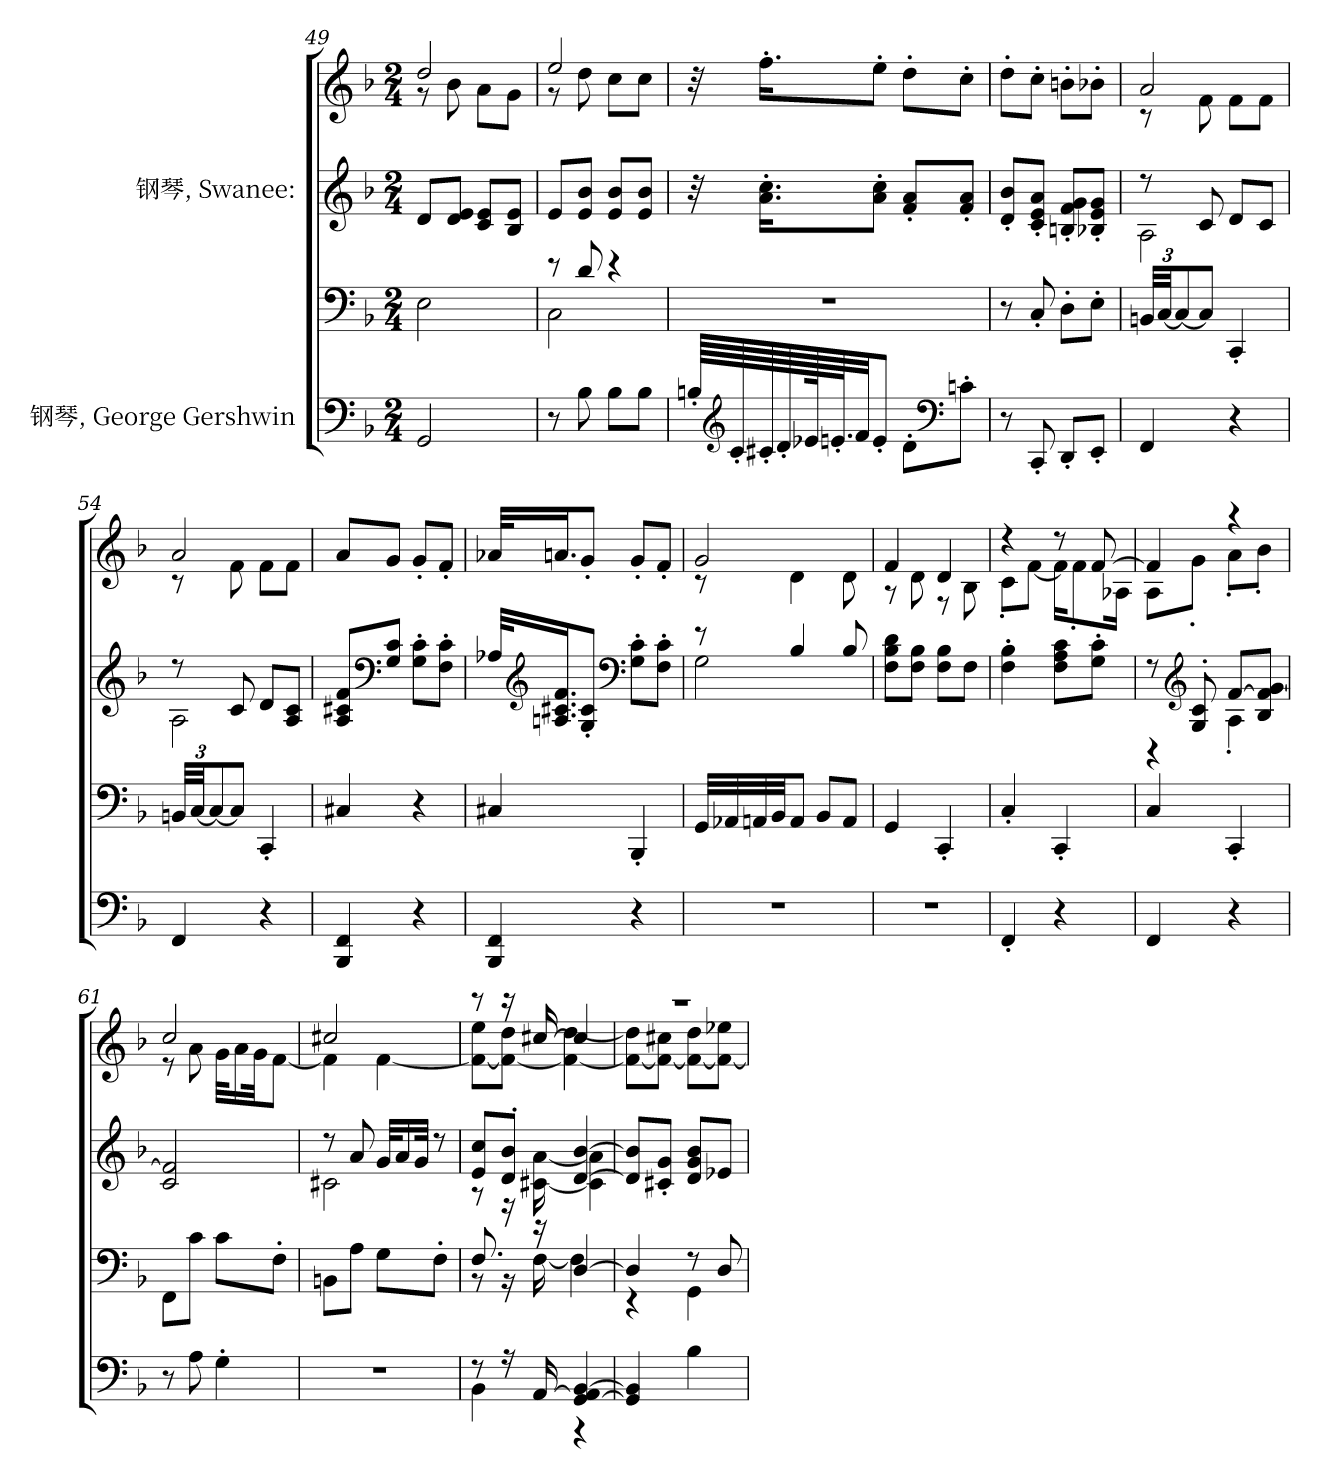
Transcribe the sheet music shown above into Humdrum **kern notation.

**kern	**kern	**kern	**kern
*part2	*part2	*part1	*part1
*staff4	*staff3	*staff2	*staff1
*I"钢琴, George Gershwin	*	*I"钢琴, Swanee:	*
*clefF4	*clefF4	*clefG2	*clefG2
*k[b-]	*k[b-]	*k[b-]	*k[b-]
*M2/4	*M2/4	*M2/4	*M2/4
=49	=49	=49	=49
*	*	*	*^
2GG/	2E\	8d/L	2dd/	8r
.	.	8d/ 8e/J	.	8b-\
.	.	8c/ 8e/L	.	8a\L
.	.	8B-/ 8e/J	.	8g\J
=50	=50	=50	=50	=50
*	*^	*	*	*
8r	8r	2C\	8e/L	2ee/	8r
8B-\	8d/	.	8e/ 8b-/J	.	8dd\
8B-\L	4r	.	8e/ 8b-/L	.	8cc\L
8B-\J	.	.	8e/ 8b-/J	.	8cc\J
*	*v	*v	*	*v	*v
!!LO:PB:g=z
=51	=51	=51	=51
64Bn'/LLLL	2r	32r	32r
*clefG2	*	*	*
64c'/	.	.	.
64c#X'/	.	16.a\' 16.cc\'KL	16.ff'\KL
64d'/	.	.	.
128e-X/K	.	.	.
64.en'/J	.	.	.
32f/JJ	.	.	.
8e'/J	.	8a\' 8cc\'J	8ee'\J
8d'\L	.	8f/' 8a/'L	8dd'\L
*clefF4	*	*	*
8cn'\J	.	8f/' 8a/'J	8cc'\J
=52	=52	=52	=52
8r	8r	8d/' 8b-/'L	8dd'\L
8CC'/	8C'/	8c/' 8e/' 8a/'J	8cc'\J
8DD'/L	8D'\L	8Bn/' 8f/' 8g/'L	8bn'\L
8EE'/J	8E'\J	8B-X/' 8e/' 8g/'J	8b-X'\J
=53	=53	=53	=53
*	*Xbrackettup	*	*
*	*	*^	*^
4FF/	48BBn/LLL	8r	2A\	2a/	8r
.	[48C/JJ	.	.	.	.
.	12C/_	.	.	.	.
.	8C/J]	8c/	.	.	8f\
4r	4CC'/	8d/L	.	.	8f\L
.	.	8c/J	.	.	8f\J
=54	=54	=54	=54	=54	=54
4FF/	48BBn/LLL	8r	2A\	2a/	8r
.	[48C/JJ	.	.	.	.
.	12C/_	.	.	.	.
.	8C/J]	8c/	.	.	8f\
4r	4CC'/	8d/L	.	.	8f\L
.	.	8A/ 8c/J	.	.	8f\J
*	*	*v	*v	*	*
*	*	*	*v	*v
!!LO:LB:g=z
=55	=55	=55	=55
4BBB-/ 4FF/	4C#X/	8A/ 8c#X/ 8f/L	8a/L
*	*	*clefF4	*
.	.	8G/ 8c#/J	8g/J
4r	4r	8G\' 8c#\'L	8g'/L
.	.	8F\' 8c#\'J	8f'/J
=56	=56	=56	=56
4BBB-/ 4FF/	4C#X/	32A-X/KLL	32a-X/KLL
*	*	*clefG2	*
.	.	16.An/ 16.c#X/ 16.f/J	16.an/J
.	.	8G/' 8c#/'J	8g'/J
*	*	*clefF4	*
4r	4BBB-'/	8G\' 8c#\'L	8g'/L
.	.	8F\' 8c#\'J	8f'/J
=57	=57	=57	=57
*	*	*^	*^
2r	32GG/LLL	8r	2G\	2g/	8r
.	32AA-X/	.	.	.	.
.	32AAn/	.	.	.	.
.	32BB-/JJ	.	.	.	.
.	8AA/J	4B-/	.	.	4d\
.	8BB-/L	.	.	.	.
.	8AA/J	8B-/	.	.	8d\
*	*	*v	*v	*	*
=58	=58	=58	=58	=58
2r	4GG/	8F\ 8B-\ 8d\L	4f/	8r
.	.	8F\ 8B-\J	.	8d\
.	4CC'/	8F\ 8B-\L	4d/	8r
.	.	8F\J	.	8B-\
!!LO:LB:g=z	!!
=59	=59	=59	=59	=59
4FF'/	4C'/	4F\' 4B-\'	4r	8c'\L
.	.	.	.	[8f\J
4r	4CC'/	8F\ 8A\ 8c\L	8r	16f\KL]
.	.	.	.	8f'\
.	.	8G\' 8c\'J	[8f/	.
.	.	.	.	16A-X\Jk
=60	=60	=60	=60	=60
*	*	*^	*	*
4FF/	4C/	8r	4r	4f/]	8A\L
*	*	*clefG2	*	*	*
.	.	8G/' 8c/'	.	.	8g'\J
4r	4CC'/	[8f/L	4A'\	4r	8a'\L
.	.	8B-/ 8f/_ 8g/J	.	.	8b-'\J
*	*	*v	*v	*	*
=61	=61	=61	=61	=61
8r	8FF\L	2c/ 2f/]	2cc/	8r
8A\	8c\J	.	.	8a\
4G'\	8c\L	.	.	32g\KLL
.	.	.	.	16a\
.	.	.	.	32g\JK
.	8F'\J	.	.	[8f\J
=62	=62	=62	=62	=62
*	*	*^	*	*
2r	8BBn\L	8r	2c#X\	2cc#X/	4f\]
.	8A\J	8a/	.	.	.
.	8G\L	32g/KLL	.	.	[4f\
.	.	16a/	.	.	.
.	.	32g/JJk	.	.	.
.	8F'\J	8r	.	.	.
=63	=63	=63	=63	=63	=63
*^	*^	*	*	*	*
8r	4BB-\	8.F/	8r	8e/ 8cc/L	8r	8r	8f\_ 8ee\L
16r	.	.	16r	8d/' 8b-/'J	16r	16r	8f\_ 8dd\J
[16AA/	.	16r	[16F\	.	[16c#X\ [16a\	[16cc#X/	.
[4GG/ 4AA/] [4BB-/	4r	[4D/	4F\]	[4d/ [4b-/	4c#\] 4a\]	4cc#/]	4f\_ [4dd\
*v	*v	*	*	*v	*v	*	*
!!LO:PB:g=z	!!
=64	=64	=64	=64	=64	=64
4GG/] 4BB-/]	4D/]	4r	8d/] 8b-/]L	2r	8f\_ 8dd\]L
.	.	.	8c#X/' 8g/'J	.	8f\_ 8cc#X\J
4B-\	8r	4GG\	8d/ 8g/ 8b-/L	.	8f\_ 8dd\L
.	8D/	.	8e-X/J	.	8f\_ 8ee-X\J
*	*v	*v	*	*v	*v
=	=	=	=
*-	*-	*-	*-
